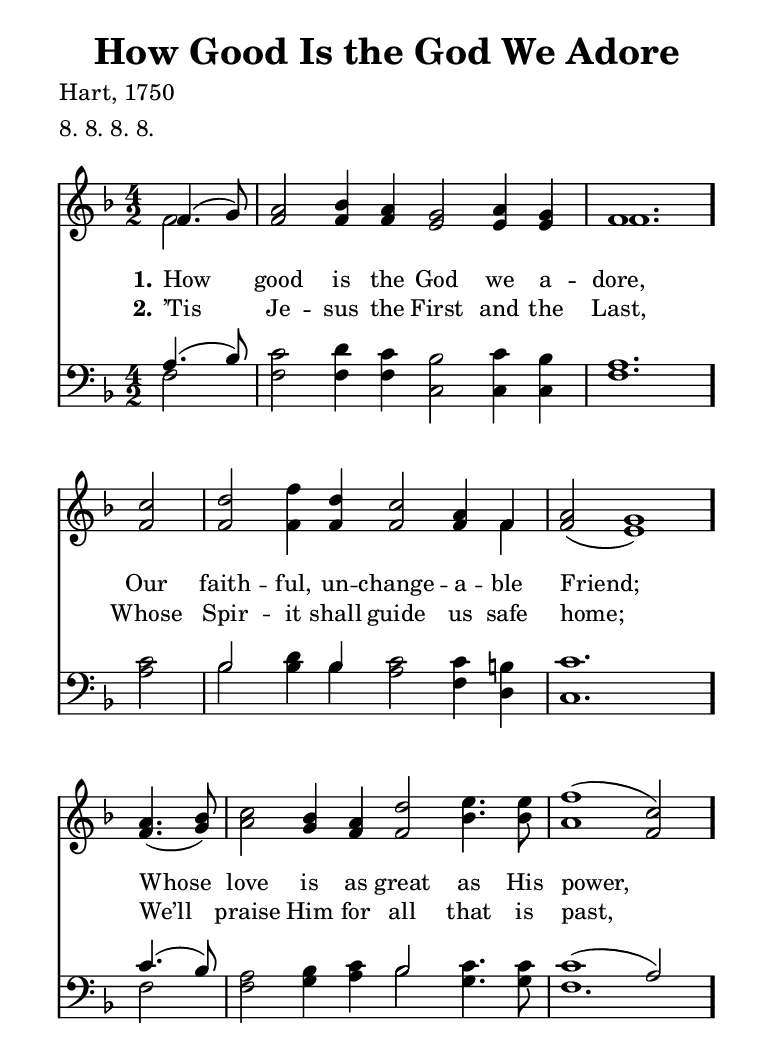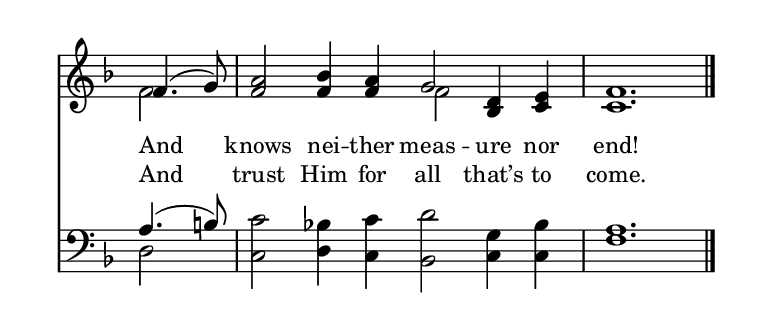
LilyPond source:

\include "common/global.ily"
\paper {
  \include "common/paper.ily"
  ragged-bottom = ##t
  systems-per-page = #(cond (is-eogsized 1) (#t #f))
  page-count = #(cond (is-eogsized 2) (#t #f))
}

\header{
  hymnnumber = "216"
  title = "How Good Is the God We Adore"
  tunename = "Elland"
  meter = "8. 8. 8. 8."
  poet = "Hart, 1750"
  composer = ""
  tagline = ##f
}

global = {
  \include "common/overrides.ily"
  \override Staff.TimeSignature.style = #'numbered
  \time 4/2
  \override Score.MetronomeMark.transparent = ##t % hide all fermata changes too
  \tempo 2=80
  \key f \major
  \partial 2
  \autoBeamOff
}

notesSoprano = {
\global
\relative c' {

  f4.( g8) a2 bes4 a g2 a4 g | f1.
  c'2 | d f4 d c2 a4 f | a2( g1)
  a4.( bes8) | c2 bes4 a d2 e4. e8 | f1( c2)
  f,4.( g8) | a2 bes4 a g2 d4 e | f1.

  \bar "|."

}
}

notesAlto = {
\global
\relative e' {

  f2 | f f4 f e2 e4 e | f1.
  f2 | f f4 f f2 f4 f | f2( e1)
  f4.( g8) | a2 g4  f f2 bes4. bes8 | a1( f2)
  f2 | f f4 f f2 bes,4 c | c1.

}
}

notesTenor = {
\global
\relative a {

  a4.( bes8) | c2 d4 c bes2 c4 bes | a1.
  c2 | bes d4 bes c2 c4 b | c1.
  c4.( bes8) | a2 bes4 c bes2 c4. c8 | c1( a2)
  a4.( b8) | c2 bes!4 c d2 g,4 bes | a1.

}
}

notesBass = {
\global
\relative f {

  f2 | f f4 f c2 c4 c | f1.
  a2 | bes2 bes4 bes a2 f4 d | c1.
  f2 | f g4 a bes2 g4. g8 | f1.
  d2 | c d4 c bes2 c4 c | f1.

}
}

wordsA = \lyricmode {
\set stanza = "1."

How good is the God we a -- dore, \bar "."
Our faith -- ful, un -- change -- a -- ble Friend; \bar "."
Whose love is as great as His power, \bar "."
And knows nei -- ther meas -- ure nor end! \bar "."

}

wordsB = \lyricmode {
\set stanza = "2."

’Tis Je -- sus the First and the Last,
Whose Spir -- it shall guide us safe home;
We’ll praise Him for all that is past,
And trust Him for all that’s to come.

}

\score {
  \context ChoirStaff <<
    \context Staff = upper <<
      \set Staff.autoBeaming = ##f
      \set ChoirStaff.systemStartDelimiter = #'SystemStartBar
      \set ChoirStaff.printPartCombineTexts = ##f
      \partcombine #'(2 . 9) \notesSoprano \notesAlto
      \context NullVoice = sopranos { \voiceOne << \notesSoprano >> }
      \context NullVoice = altos { \voiceTwo << \notesAlto >> }
      \context Lyrics = one   \lyricsto sopranos \wordsA
      \context Lyrics = two   \lyricsto sopranos \wordsB
    >>
    \context Staff = men <<
      \clef bass
      \set ChoirStaff.printPartCombineTexts = ##f
      \partcombine #'(2 . 9) \notesTenor \notesBass
      \context NullVoice = tenors { \voiceOne << \notesTenor >> }
      \context NullVoice = basses { \voiceTwo << \notesBass >> }
    >>
  >>
  \layout {
    \include "common/layout.ily"
  }
  \midi{
    \include "common/midi.ily"
  }
}

\version "2.19.49"  % necessary for upgrading to future LilyPond versions.

% vi:set et ts=2 sw=2 ai nocindent syntax=lilypond:
